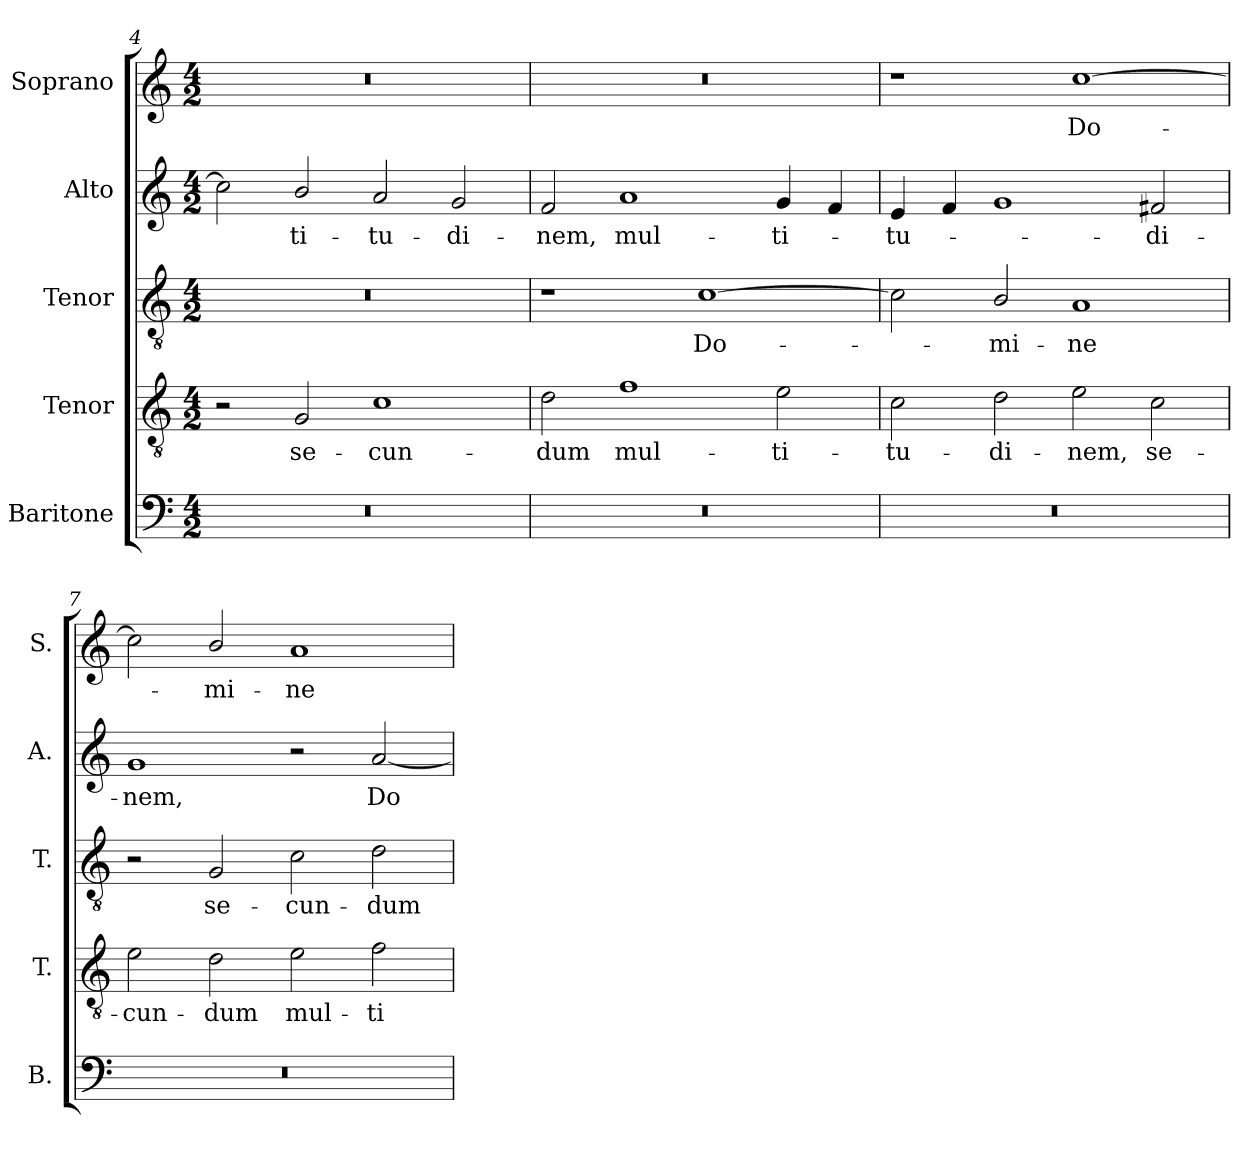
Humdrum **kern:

**kern	**kern	**text	**kern	**text	**kern	**text	**kern	**text
*part5	*part4	*part4	*part3	*part3	*part2	*part2	*part1	*part1
*staff5	*staff4	*staff4	*staff3	*staff3	*staff2	*staff2	*staff1	*staff1
*I"Baritone	*I"Tenor	*	*I"Tenor	*	*I"Alto	*	*I"Soprano	*
*I'B.	*I'T.	*	*I'T.	*	*I'A.	*	*I'S.	*
*clefF4	*clefGv2	*	*clefGv2	*	*clefG2	*	*clefG2	*
*	*ITrd7c12	*	*ITrd7c12	*	*	*	*	*
*k[]	*k[]	*	*k[]	*	*k[]	*	*k[]	*
*C:	*C:	*	*C:	*	*C:	*	*C:	*
*M4/2	*M4/2	*	*M4/2	*	*M4/2	*	*M4/2	*
=4	=4	=4	=4	=4	=4	=4	=4	=4
!LO:N:vis=1	!	!	!LO:N:vis=1	!	!	!	!LO:N:vis=1	!
0r	2r	.	0r	.	2cci\]	.	0r	.
!	!	!LO:LY:b:color=#000000	!	!	!	!	!	!
!	!	!	!	!	!	!LO:LY:b:color=#000000	!	!
.	2GGi/	se-	.	.	2bi/	-ti-	.	.
!	!	!LO:LY:b:color=#000000	!	!	!	!	!	!
!	!	!	!	!	!	!LO:LY:b:color=#000000	!	!
.	1Ci	-cun-	.	.	2ai/	-tu-	.	.
!	!	!	!	!	!	!LO:LY:b:color=#000000	!	!
.	.	.	.	.	2gi/	-di-	.	.
=5	=5	=5	=5	=5	=5	=5	=5	=5
!LO:N:vis=1	!	!	!	!	!	!	!	!
!	!	!LO:LY:b:color=#000000	!	!	!	!	!	!
!	!	!	!	!	!	!LO:LY:b:color=#000000	!LO:N:vis=1	!
0r	2Di\	-dum	1r	.	2fi/	-nem,	0r	.
!	!	!LO:LY:b:color=#000000	!	!	!	!	!	!
!	!	!	!	!	!	!LO:LY:b:color=#000000	!	!
.	1Fi	mul-	.	.	1ai	mul-	.	.
!	!	!	!	!LO:LY:b:color=#000000	!	!	!	!
.	.	.	[1Ci	Do-	.	.	.	.
!	!	!LO:LY:b:color=#000000	!	!	!	!	!	!
!	!	!	!	!	!	!LO:LY:b:color=#000000	!	!
.	2Ei\	-ti-	.	.	4gi/	-ti-	.	.
.	.	.	.	.	4fi/	.	.	.
!!LO:LB:g=z
=6	=6	=6	=6	=6	=6	=6	=6	=6
!LO:N:vis=1	!	!	!	!	!	!	!	!
!	!	!LO:LY:b:color=#000000	!	!	!	!	!	!
!	!	!	!	!	!	!LO:LY:b:color=#000000	!	!
0r	2Ci\	-tu-	2Ci\]	.	4ei/	-tu-	1r	.
.	.	.	.	.	4fi/	.	.	.
!	!	!LO:LY:b:color=#000000	!	!	!	!	!	!
!	!	!	!	!LO:LY:b:color=#000000	!	!	!	!
.	2Di\	-di-	2BBi/	-mi-	1gi	.	.	.
!	!	!LO:LY:b:color=#000000	!	!	!	!	!	!
!	!	!	!	!LO:LY:b:color=#000000	!	!	!	!
!	!	!	!	!	!	!	!	!LO:LY:b:color=#000000
.	2Ei\	-nem,	1AAi	-ne	.	.	[1cci	Do-
!	!	!LO:LY:b:color=#000000	!	!	!	!	!	!
!	!	!	!	!	!	!LO:LY:b:color=#000000	!	!
.	2Ci\	se-	.	.	2f#Xi/	-di-	.	.
=7	=7	=7	=7	=7	=7	=7	=7	=7
!LO:N:vis=1	!	!	!	!	!	!	!	!
!	!	!LO:LY:b:color=#000000	!	!	!	!	!	!
!	!	!	!	!	!	!LO:LY:b:color=#000000	!	!
0r	2Ei\	-cun-	2r	.	1gi	-nem,	2cci\]	.
!	!	!LO:LY:b:color=#000000	!	!	!	!	!	!
!	!	!	!	!LO:LY:b:color=#000000	!	!	!	!
!	!	!	!	!	!	!	!	!LO:LY:b:color=#000000
.	2Di\	-dum	2GGi/	se-	.	.	2bi/	-mi-
!	!	!LO:LY:b:color=#000000	!	!	!	!	!	!
!	!	!	!	!LO:LY:b:color=#000000	!	!	!	!
!	!	!	!	!	!	!	!	!LO:LY:b:color=#000000
.	2Ei\	mul-	2Ci\	-cun-	2r	.	1ai	-ne
!	!	!LO:LY:b:color=#000000	!	!	!	!	!	!
!	!	!	!	!LO:LY:b:color=#000000	!	!	!	!
!	!	!	!	!	!	!LO:LY:b:color=#000000	!	!
.	2Fi\	-ti-	2Di\	-dum	[2ai/	Do-	.	.
=	=	=	=	=	=	=	=	=
*-	*-	*-	*-	*-	*-	*-	*-	*-
